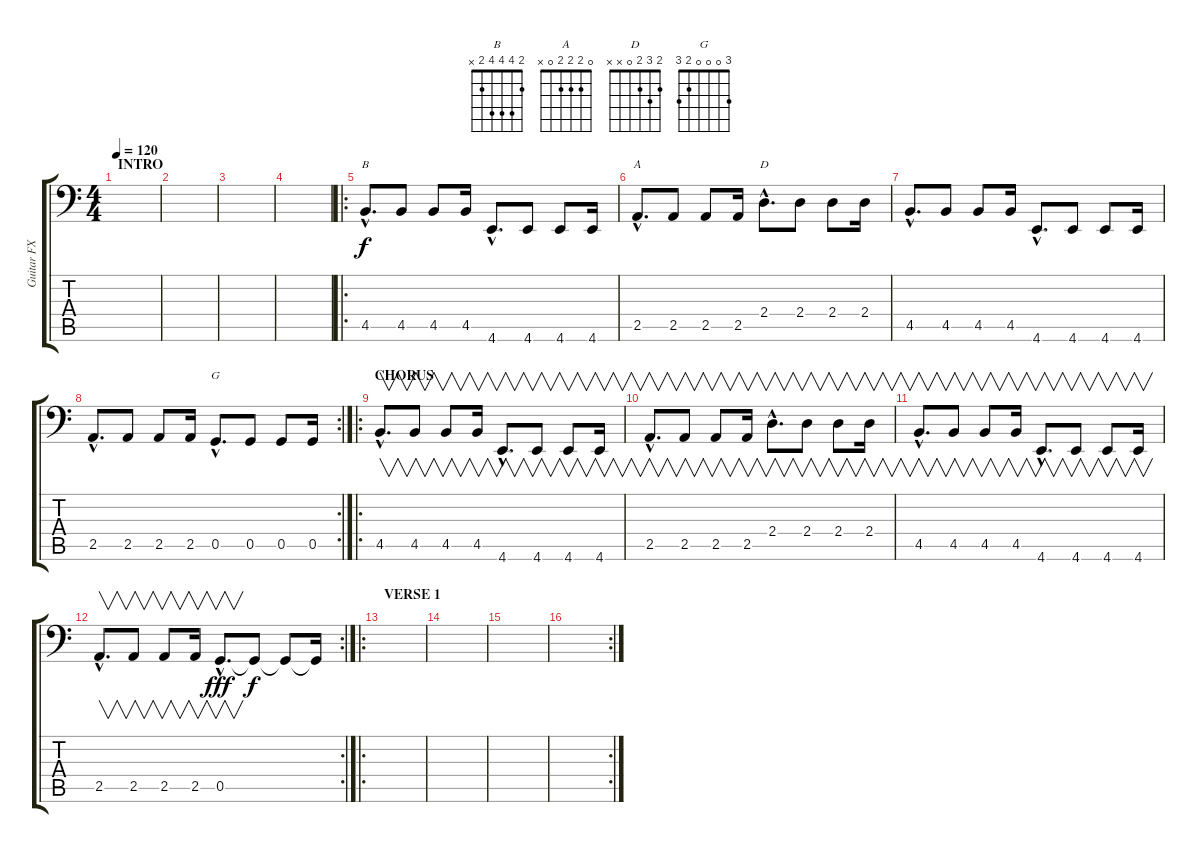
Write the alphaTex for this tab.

\track ("Guitar FX" "Guitar FX") {instrument distortionguitar}
\staff {score tabs}
\tuning (D3 A2 F2 C2 G1 C1) {hide}
\chord ("B" 2 4 4 4 2 x)
\chord ("A" 0 2 2 2 0 x)
\chord ("D" 2 3 2 0 x x)
\chord ("G" 3 0 0 0 2 3)
\ts (4 4)
\section ("" "INTRO")
\tempo 120
\clef f4
\ks c
|
|
|
|
\ro
4.5{hac}.8{d ch "B" volume 16 balance 0 instrument distortionguitar} 4.5.8 4.5.8 4.5.16 4.6{hac}.8{d} 4.6.8 4.6.8 4.6.16 |
2.5{hac}.8{d ch "A"} 2.5.8 2.5.8 2.5.16 2.4{hac}.8{d ch "D"} 2.4.8 2.4.8 2.4.16 |
4.5{hac}.8{d} 4.5.8 4.5.8 4.5.16 4.6{hac}.8{d} 4.6.8 4.6.8 4.6.16 |
\rc 2
2.5{hac}.8{d} 2.5.8 2.5.8 2.5.16 0.5{hac}.8{d ch "G"} 0.5.8 0.5.8 0.5.16 |
\ro
\section ("" "CHORUS")
4.5{hac}.8{v d volume 16 balance 0 instrument distortionguitar} 4.5.8{v} 4.5.8{v} 4.5.16{v} 4.6{hac}.8{v d} 4.6.8{v} 4.6.8{v} 4.6.16{v} |
2.5{hac}.8{v d} 2.5.8{v} 2.5.8{v} 2.5.16{v} 2.4{hac}.8{v d} 2.4.8{v} 2.4.8{v} 2.4.16{v} |
4.5{hac}.8{v d} 4.5.8{v} 4.5.8{v} 4.5.16{v} 4.6{hac}.8{v d} 4.6.8{v} 4.6.8{v} 4.6.16{v} |
\rc 2
2.5{hac}.8{v d} 2.5.8{v} 2.5.8{v} 2.5.16{v} 0.5{hac}.8{v d dy fff} 0.5{t}.8{dy f} 0.5{t}.8 0.5{t}.16 |
\ro
\section ("" "VERSE 1")
|
|
|
\rc 2
